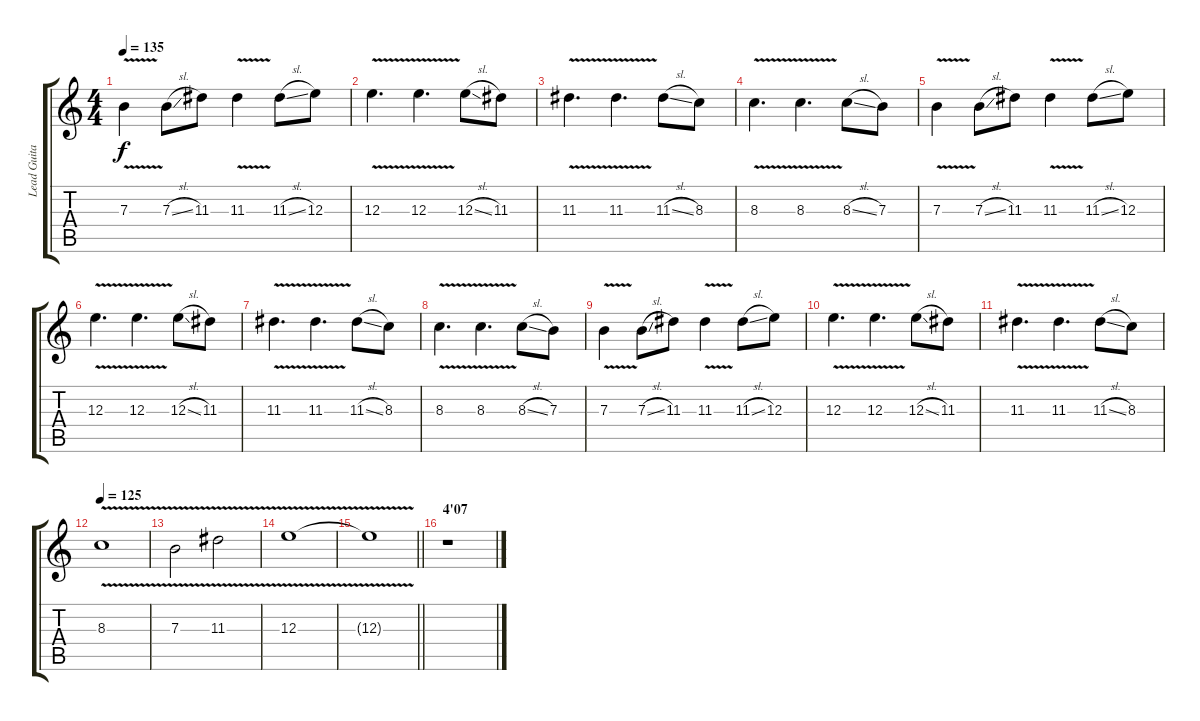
\track ("Lead Guitar" "Lead Guita") {instrument distortionguitar}
\staff {score tabs}
\tuning (Db4 Ab3 E3 B2 Gb2 Db2) {hide}
\ts (4 4)
\tempo 135
\clef g2
\ks c
7.3{v}.4{dy f} 7.3{sl}.8{beam merge} 11.3.8 11.3{v}.4 11.3{sl}.8{beam merge} 12.3.8 |
12.3{v}.4{d} 12.3{v}.4{d} 12.3{sl}.8 11.3.8 |
11.3{v}.4{d} 11.3{v}.4{d} 11.3{sl}.8 8.3.8 |
8.3{v}.4{d} 8.3{v}.4{d} 8.3{sl}.8 7.3.8 |
7.3{v}.4 7.3{sl}.8{beam merge} 11.3.8 11.3{v}.4 11.3{sl}.8{beam merge} 12.3.8 |
12.3{v}.4{d} 12.3{v}.4{d} 12.3{sl}.8 11.3.8 |
11.3{v}.4{d} 11.3{v}.4{d} 11.3{sl}.8 8.3.8 |
8.3{v}.4{d} 8.3{v}.4{d} 8.3{sl}.8 7.3.8 |
7.3{v}.4 7.3{sl}.8{beam merge} 11.3.8 11.3{v}.4 11.3{sl}.8{beam merge} 12.3.8 |
12.3{v}.4{d} 12.3{v}.4{d} 12.3{sl}.8 11.3.8 |
11.3{v}.4{d} 11.3{v}.4{d} 11.3{sl}.8 8.3.8 |
\tempo 125
8.3{v}.1 |
7.3{v}.2 11.3{v}.2 |
12.3{v}.1 |
\barLineRight lightlight
12.3{t}.1 |
\section ("" "4'07")
r.1
